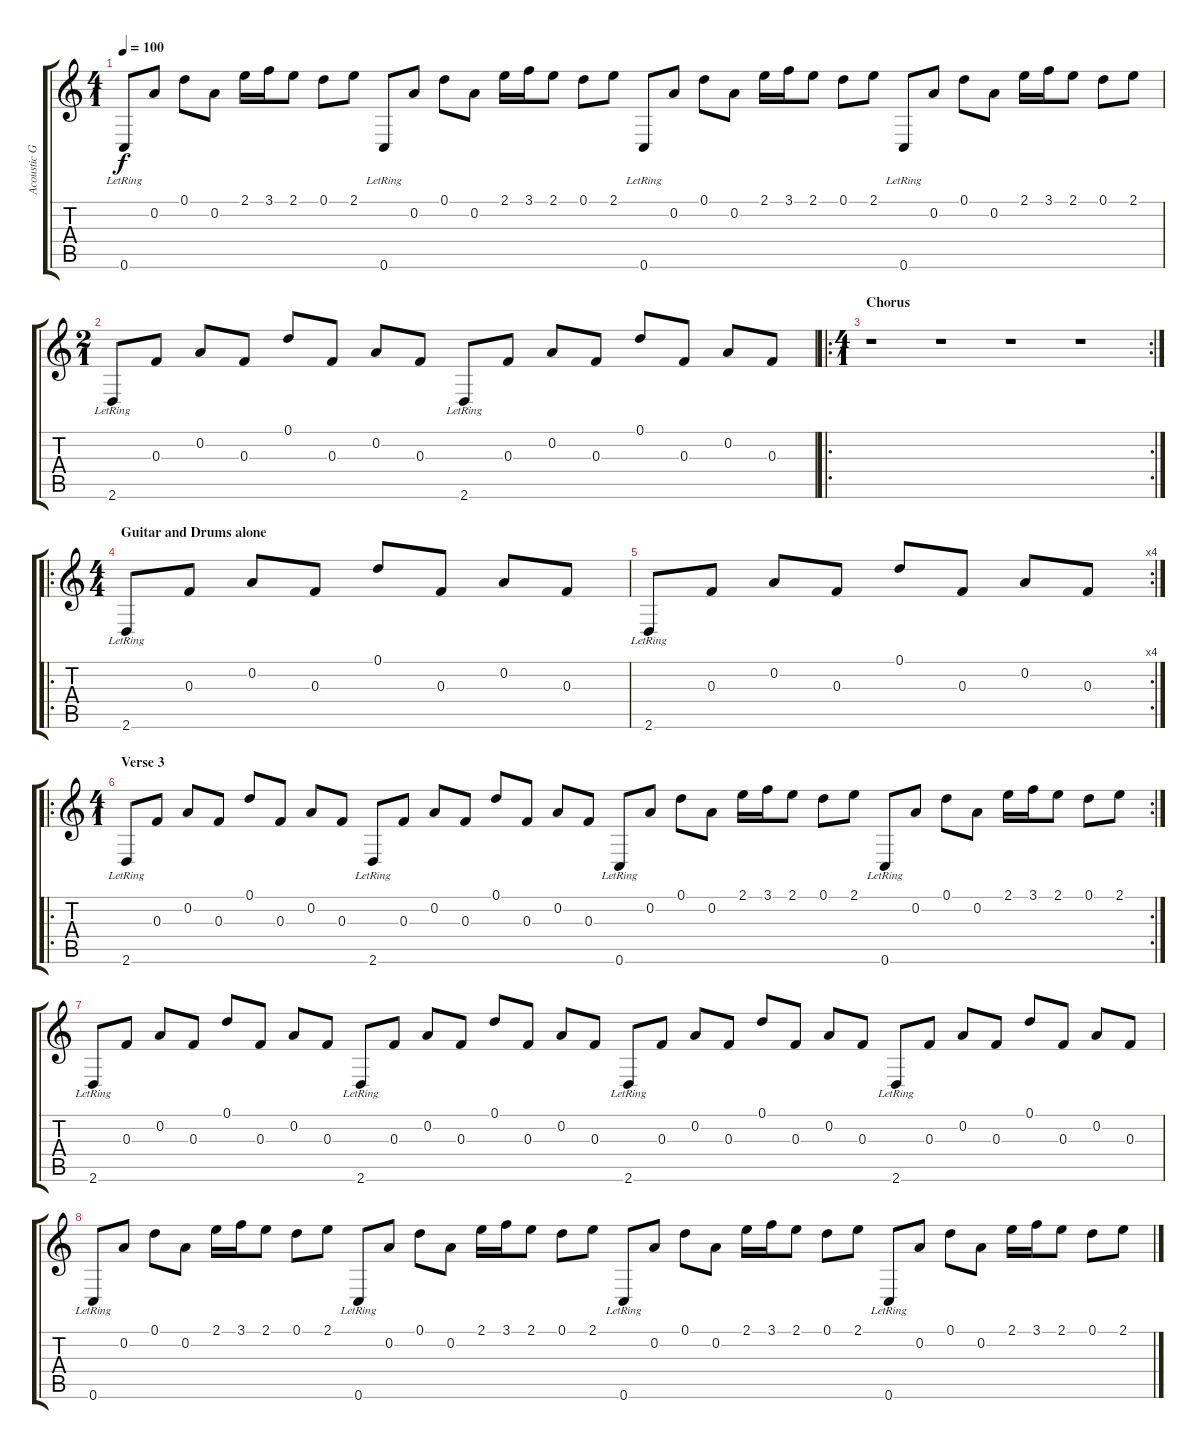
\track ("Acoustic Guitar" "Acoustic G") {instrument acousticguitarsteel}
\staff {score tabs}
\tuning (D4 A3 F3 C3 G2 C2) {hide}
\ts (4 1)
\tempo 100
\clef g2
\ks c
0.6{lr}.8{dy f} 0.2.8 0.1.8 0.2.8 2.1.16 3.1.16 2.1.8 0.1.8 2.1.8 0.6{lr}.8 0.2.8 0.1.8 0.2.8 2.1.16 3.1.16 2.1.8 0.1.8 2.1.8 0.6{lr}.8 0.2.8 0.1.8 0.2.8 2.1.16 3.1.16 2.1.8 0.1.8 2.1.8 0.6{lr}.8 0.2.8 0.1.8 0.2.8 2.1.16 3.1.16 2.1.8 0.1.8 2.1.8 |
\ts (2 1)
2.6{lr}.8 0.3.8 0.2.8 0.3.8 0.1.8 0.3.8 0.2.8 0.3.8 2.6{lr}.8 0.3.8 0.2.8 0.3.8 0.1.8 0.3.8 0.2.8 0.3.8 |
\ro
\rc 2
\ts (4 1)
\section ("" "Chorus")
r.1 r.1 r.1 r.1 |
\ro
\ts (4 4)
\section ("" "Guitar and Drums alone")
2.6{lr}.8 0.3.8 0.2.8 0.3.8 0.1.8 0.3.8 0.2.8 0.3.8 |
\rc 4
2.6{lr}.8 0.3.8 0.2.8 0.3.8 0.1.8 0.3.8 0.2.8 0.3.8 |
\ro
\rc 2
\ts (4 1)
\section ("" "Verse 3")
2.6{lr}.8 0.3.8 0.2.8 0.3.8 0.1.8 0.3.8 0.2.8 0.3.8 2.6{lr}.8 0.3.8 0.2.8 0.3.8 0.1.8 0.3.8 0.2.8 0.3.8 0.6{lr}.8 0.2.8 0.1.8 0.2.8 2.1.16 3.1.16 2.1.8 0.1.8 2.1.8 0.6{lr}.8 0.2.8 0.1.8 0.2.8 2.1.16 3.1.16 2.1.8 0.1.8 2.1.8 |
2.6{lr}.8 0.3.8 0.2.8 0.3.8 0.1.8 0.3.8 0.2.8 0.3.8 2.6{lr}.8 0.3.8 0.2.8 0.3.8 0.1.8 0.3.8 0.2.8 0.3.8 2.6{lr}.8 0.3.8 0.2.8 0.3.8 0.1.8 0.3.8 0.2.8 0.3.8 2.6{lr}.8 0.3.8 0.2.8 0.3.8 0.1.8 0.3.8 0.2.8 0.3.8 |
0.6{lr}.8 0.2.8 0.1.8 0.2.8 2.1.16 3.1.16 2.1.8 0.1.8 2.1.8 0.6{lr}.8 0.2.8 0.1.8 0.2.8 2.1.16 3.1.16 2.1.8 0.1.8 2.1.8 0.6{lr}.8 0.2.8 0.1.8 0.2.8 2.1.16 3.1.16 2.1.8 0.1.8 2.1.8 0.6{lr}.8 0.2.8 0.1.8 0.2.8 2.1.16 3.1.16 2.1.8 0.1.8 2.1.8
